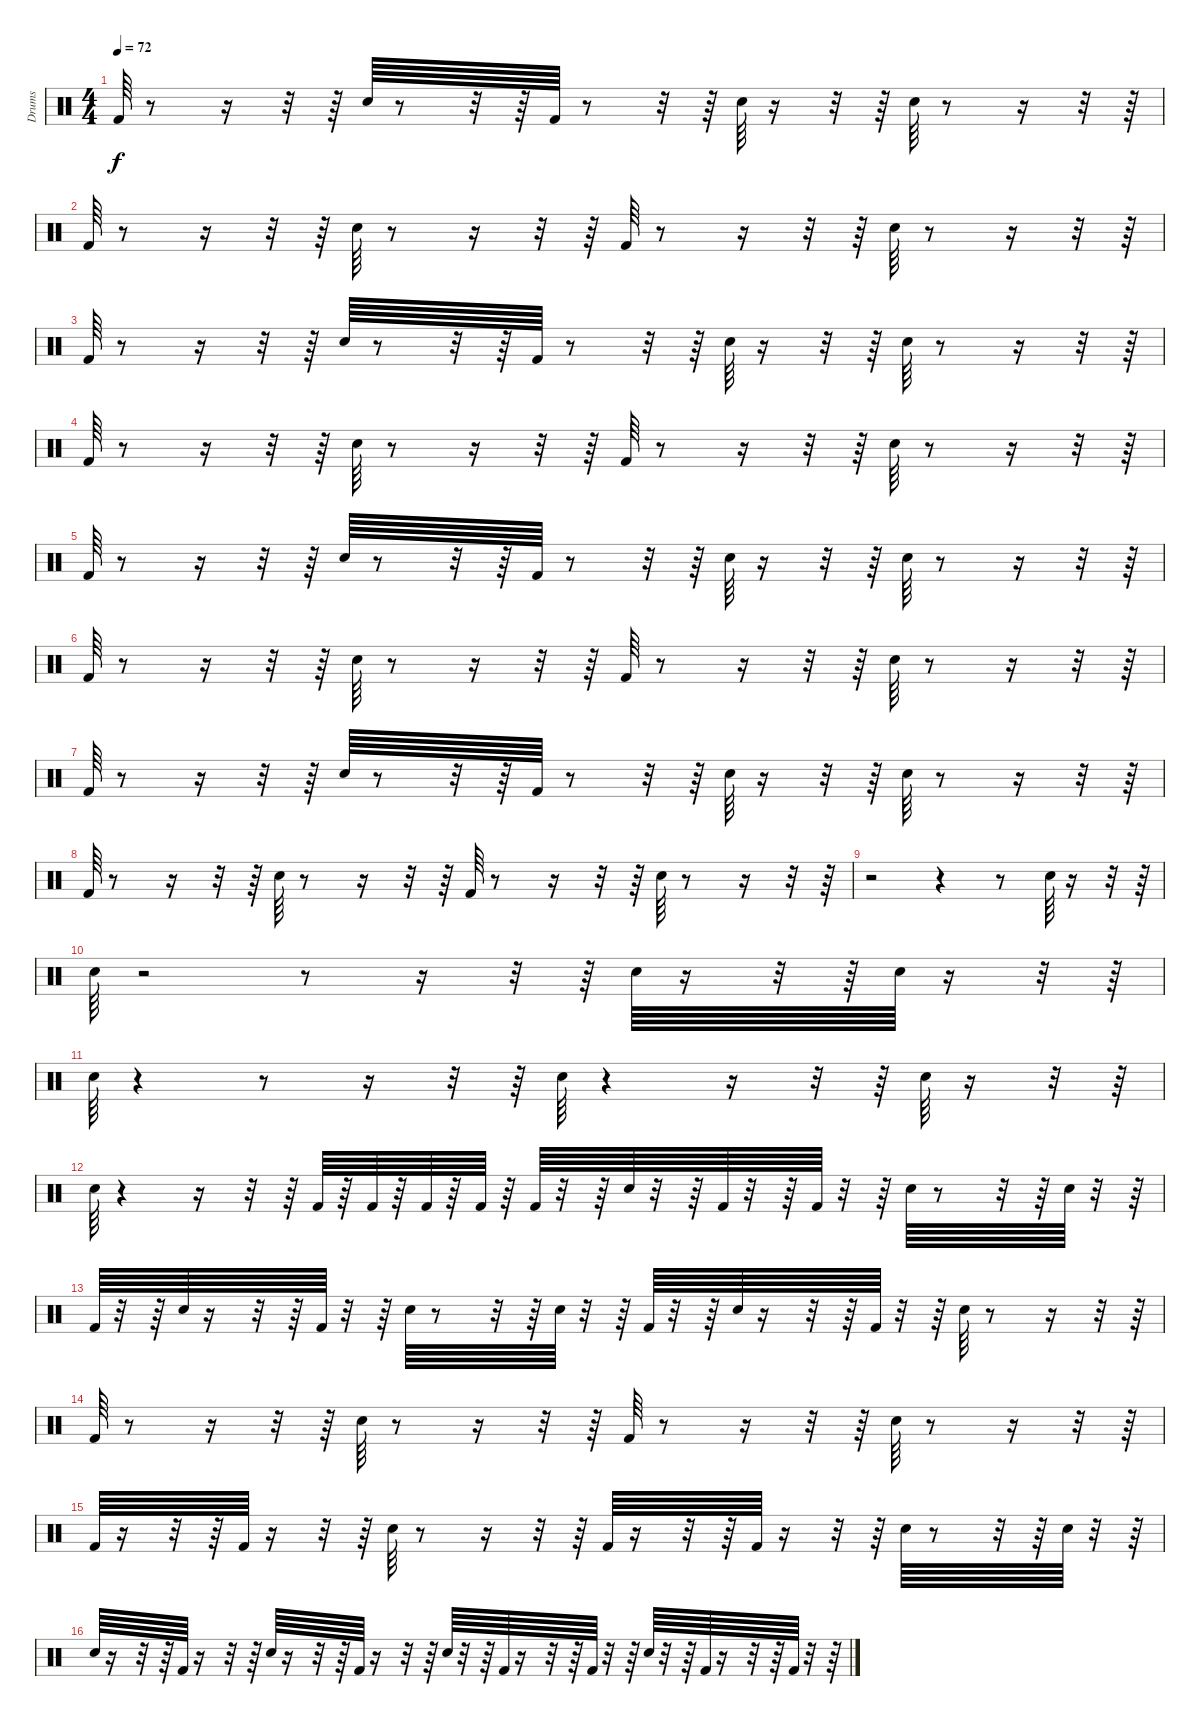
\track ("Drums" "Drums") {instrument percussion}
\staff {score}
\articulation defaults
\ts (4 4)
\tempo 72
\clef neutral
\ks c "Kick (hit) 2".64{dy f}
r.8 r.16 r.32 r.64 "Snare (hit) 2".64 r.8 r.32 r.64 "Kick (hit) 2".64 r.8 r.32 r.64 "Snare (hit) 2".64 r.16 r.32 r.64 "Snare (hit) 2".64 r.8 r.16 r.32 r.64 |
"Kick (hit) 2".64 r.8 r.16 r.32 r.64 "Snare (hit) 2".64 r.8 r.16 r.32 r.64 "Kick (hit) 2".64 r.8 r.16 r.32 r.64 "Snare (hit) 2".64 r.8 r.16 r.32 r.64 |
"Kick (hit) 2".64 r.8 r.16 r.32 r.64 "Snare (hit) 2".64 r.8 r.32 r.64 "Kick (hit) 2".64 r.8 r.32 r.64 "Snare (hit) 2".64 r.16 r.32 r.64 "Snare (hit) 2".64 r.8 r.16 r.32 r.64 |
"Kick (hit) 2".64 r.8 r.16 r.32 r.64 "Snare (hit) 2".64 r.8 r.16 r.32 r.64 "Kick (hit) 2".64 r.8 r.16 r.32 r.64 "Snare (hit) 2".64 r.8 r.16 r.32 r.64 |
"Kick (hit) 2".64 r.8 r.16 r.32 r.64 "Snare (hit) 2".64 r.8 r.32 r.64 "Kick (hit) 2".64 r.8 r.32 r.64 "Snare (hit) 2".64 r.16 r.32 r.64 "Snare (hit) 2".64 r.8 r.16 r.32 r.64 |
"Kick (hit) 2".64 r.8 r.16 r.32 r.64 "Snare (hit) 2".64 r.8 r.16 r.32 r.64 "Kick (hit) 2".64 r.8 r.16 r.32 r.64 "Snare (hit) 2".64 r.8 r.16 r.32 r.64 |
"Kick (hit) 2".64 r.8 r.16 r.32 r.64 "Snare (hit) 2".64 r.8 r.32 r.64 "Kick (hit) 2".64 r.8 r.32 r.64 "Snare (hit) 2".64 r.16 r.32 r.64 "Snare (hit) 2".64 r.8 r.16 r.32 r.64 |
"Kick (hit) 2".64 r.8 r.16 r.32 r.64 "Snare (hit) 2".64 r.8 r.16 r.32 r.64 "Kick (hit) 2".64 r.8 r.16 r.32 r.64 "Snare (hit) 2".64 r.8 r.16 r.32 r.64 |
r.2 r.4 r.8 "Snare (hit) 2".64 r.16 r.32 r.64 |
"Snare (hit) 2".64 r.2 r.8 r.16 r.32 r.64 "Snare (hit) 2".64 r.16 r.32 r.64 "Snare (hit) 2".64 r.16 r.32 r.64 |
"Snare (hit) 2".64 r.4 r.8 r.16 r.32 r.64 "Snare (hit) 2".64 r.4 r.16 r.32 r.64 "Snare (hit) 2".64 r.16 r.32 r.64 |
"Snare (hit) 2".64 r.4 r.16 r.32 r.64 "Kick (hit) 2".64 r.64 "Kick (hit) 2".64 r.64 "Kick (hit) 2".64 r.64 "Kick (hit) 2".64 r.64 "Kick (hit) 2".64 r.32 r.64 "Snare (hit) 2".64 r.32 r.64 "Kick (hit) 2".64 r.32 r.64 "Kick (hit) 2".64 r.32 r.64 "Snare (hit) 2".64 r.8 r.32 r.64 "Snare (hit) 2".64 r.32 r.64 |
"Kick (hit) 2".64 r.32 r.64 "Snare (hit) 2".64 r.16 r.32 r.64 "Kick (hit) 2".64 r.32 r.64 "Snare (hit) 2".64 r.8 r.32 r.64 "Snare (hit) 2".64 r.32 r.64 "Kick (hit) 2".64 r.32 r.64 "Snare (hit) 2".64 r.16 r.32 r.64 "Kick (hit) 2".64 r.32 r.64 "Snare (hit) 2".64 r.8 r.16 r.32 r.64 |
"Kick (hit) 2".64 r.8 r.16 r.32 r.64 "Snare (hit) 2".64 r.8 r.16 r.32 r.64 "Kick (hit) 2".64 r.8 r.16 r.32 r.64 "Snare (hit) 2".64 r.8 r.16 r.32 r.64 |
"Kick (hit) 2".64 r.16 r.32 r.64 "Kick (hit) 2".64 r.16 r.32 r.64 "Snare (hit) 2".64 r.8 r.16 r.32 r.64 "Kick (hit) 2".64 r.16 r.32 r.64 "Kick (hit) 2".64 r.16 r.32 r.64 "Snare (hit) 2".64 r.8 r.32 r.64 "Snare (hit) 2".64 r.32 r.64 |
"Snare (hit) 2".64 r.16 r.32 r.64 "Kick (hit) 2".64 r.16 r.32 r.64 "Snare (hit) 2".64 r.16 r.32 r.64 "Kick (hit) 2".64 r.16 r.32 r.64 "Snare (hit) 2".64 r.32 r.64 "Kick (hit) 2".64 r.16 r.32 r.64 "Kick (hit) 2".64 r.32 r.64 "Snare (hit) 2".64 r.32 r.64 "Kick (hit) 2".64 r.16 r.32 r.64 "Kick (hit) 2".64 r.32 r.64
